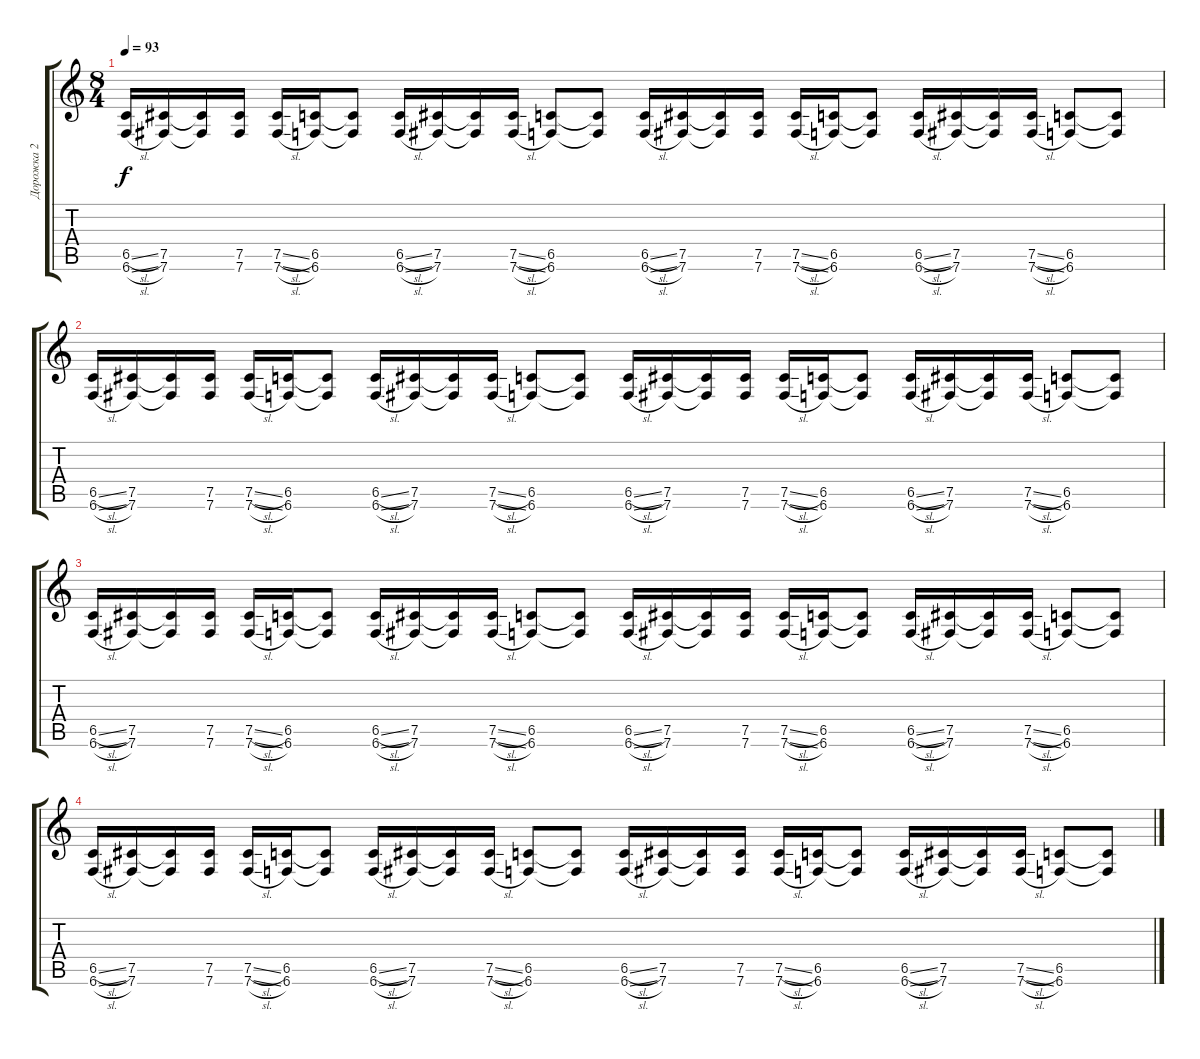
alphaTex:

\track ("Дорожка 2" "Дорожка 2") {instrument distortionguitar}
\staff {score tabs}
\tuning (Db4 Ab3 E3 B2 Gb2 B1) {hide}
\ts (8 4)
\tempo 93
\clef g2
\ks c
(6.5{sl} 6.6{sl}).16{dy f} (7.5 7.6).16 (7.5{t} 7.6{t}).16 (7.5 7.6).16 (7.5{sl} 7.6{sl}).16 (6.5 6.6).16 (6.5{t} 6.6{t}).8 (6.5{sl} 6.6{sl}).16 (7.5 7.6).16 (7.5{t} 7.6{t}).16 (7.5{sl} 7.6{sl}).16 (6.5 6.6).8 (6.5{t} 6.6{t}).8 (6.5{sl} 6.6{sl}).16 (7.5 7.6).16 (7.5{t} 7.6{t}).16 (7.5 7.6).16 (7.5{sl} 7.6{sl}).16 (6.5 6.6).16 (6.5{t} 6.6{t}).8 (6.5{sl} 6.6{sl}).16 (7.5 7.6).16 (7.5{t} 7.6{t}).16 (7.5{sl} 7.6{sl}).16 (6.5 6.6).8 (6.5{t} 6.6{t}).8 |
(6.5{sl} 6.6{sl}).16 (7.5 7.6).16 (7.5{t} 7.6{t}).16 (7.5 7.6).16 (7.5{sl} 7.6{sl}).16 (6.5 6.6).16 (6.5{t} 6.6{t}).8 (6.5{sl} 6.6{sl}).16 (7.5 7.6).16 (7.5{t} 7.6{t}).16 (7.5{sl} 7.6{sl}).16 (6.5 6.6).8 (6.5{t} 6.6{t}).8 (6.5{sl} 6.6{sl}).16 (7.5 7.6).16 (7.5{t} 7.6{t}).16 (7.5 7.6).16 (7.5{sl} 7.6{sl}).16 (6.5 6.6).16 (6.5{t} 6.6{t}).8 (6.5{sl} 6.6{sl}).16 (7.5 7.6).16 (7.5{t} 7.6{t}).16 (7.5{sl} 7.6{sl}).16 (6.5 6.6).8 (6.5{t} 6.6{t}).8 |
(6.5{sl} 6.6{sl}).16 (7.5 7.6).16 (7.5{t} 7.6{t}).16 (7.5 7.6).16 (7.5{sl} 7.6{sl}).16 (6.5 6.6).16 (6.5{t} 6.6{t}).8 (6.5{sl} 6.6{sl}).16 (7.5 7.6).16 (7.5{t} 7.6{t}).16 (7.5{sl} 7.6{sl}).16 (6.5 6.6).8 (6.5{t} 6.6{t}).8 (6.5{sl} 6.6{sl}).16 (7.5 7.6).16 (7.5{t} 7.6{t}).16 (7.5 7.6).16 (7.5{sl} 7.6{sl}).16 (6.5 6.6).16 (6.5{t} 6.6{t}).8 (6.5{sl} 6.6{sl}).16 (7.5 7.6).16 (7.5{t} 7.6{t}).16 (7.5{sl} 7.6{sl}).16 (6.5 6.6).8 (6.5{t} 6.6{t}).8 |
(6.5{sl} 6.6{sl}).16 (7.5 7.6).16 (7.5{t} 7.6{t}).16 (7.5 7.6).16 (7.5{sl} 7.6{sl}).16 (6.5 6.6).16 (6.5{t} 6.6{t}).8 (6.5{sl} 6.6{sl}).16 (7.5 7.6).16 (7.5{t} 7.6{t}).16 (7.5{sl} 7.6{sl}).16 (6.5 6.6).8 (6.5{t} 6.6{t}).8 (6.5{sl} 6.6{sl}).16 (7.5 7.6).16 (7.5{t} 7.6{t}).16 (7.5 7.6).16 (7.5{sl} 7.6{sl}).16 (6.5 6.6).16 (6.5{t} 6.6{t}).8 (6.5{sl} 6.6{sl}).16 (7.5 7.6).16 (7.5{t} 7.6{t}).16 (7.5{sl} 7.6{sl}).16 (6.5 6.6).8 (6.5{t} 6.6{t}).8
